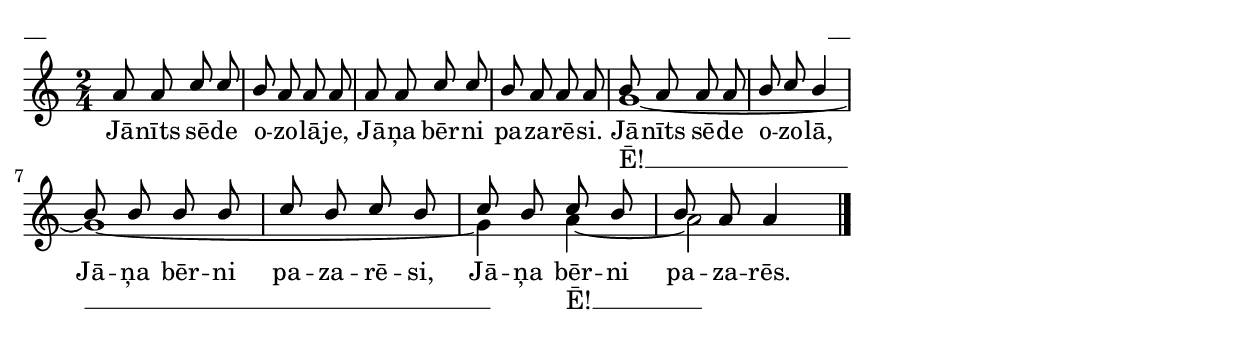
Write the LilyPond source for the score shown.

\version "2.13.16"
%\header {
%    title = "Jānīts pūta vara tauri"
%}
\paper {
line-width = 14\cm
left-margin = 0.4\cm
between-system-padding = 0.1\cm
between-system-space = 0.1\cm
}
\layout {
indent = #0
ragged-last = ##f
}


voiceA = \transpose e a { \relative c' {
\clef "treble"
\key e \minor
\time 2/4
e8 e g g | fis8 e e e | e8 e g g | fis8 e e e | 
fis8 e e e | fis8 g fis4 | fis8 fis fis fis | g8 fis g fis |
g8 fis g fis | fis8 e e4 
\bar "|."
} }

lyricA = \lyricmode {
Jā -- nīts sē -- de o -- zo -- lā -- je, 
Jā -- ņa bēr -- ni pa -- za -- rē -- si.
Jā -- nīts sē -- de o -- zo -- lā, 
Jā -- ņa bēr -- ni pa -- za -- rē -- si,
Jā -- ņa bēr -- ni pa -- za -- rēs.
}

voiceB = \transpose e a { \relative c' {
\clef "treble"
\key e \minor
\time 2/4
s2 | s2 | s2 | s2 |
d1~ d1~ | d4 e4~ | e2 |
} }

lyricB = \lyricmode {
Ē! __ Ē! __
}



fullScore = <<
\new Staff {
<<
\new Voice = "voiceA" { \voiceOne \autoBeamOff \voiceA }
\lyricsto "voiceA" \new Lyrics \lyricA
\new Voice = "voiceB" { \voiceTwo \autoBeamOff \voiceB }
\lyricsto "voiceB" \new Lyrics \lyricB
>>
}
>>

\score {
\fullScore
\header { piece = "__" opus = "__" }
}
\markup { \with-color #(x11-color 'white) \sans \smaller "__" }
\score {
\unfoldRepeats
\fullScore
\midi {
\context { \Staff \remove "Staff_performer" }
\context { \Voice \consists "Staff_performer" }
}
}


